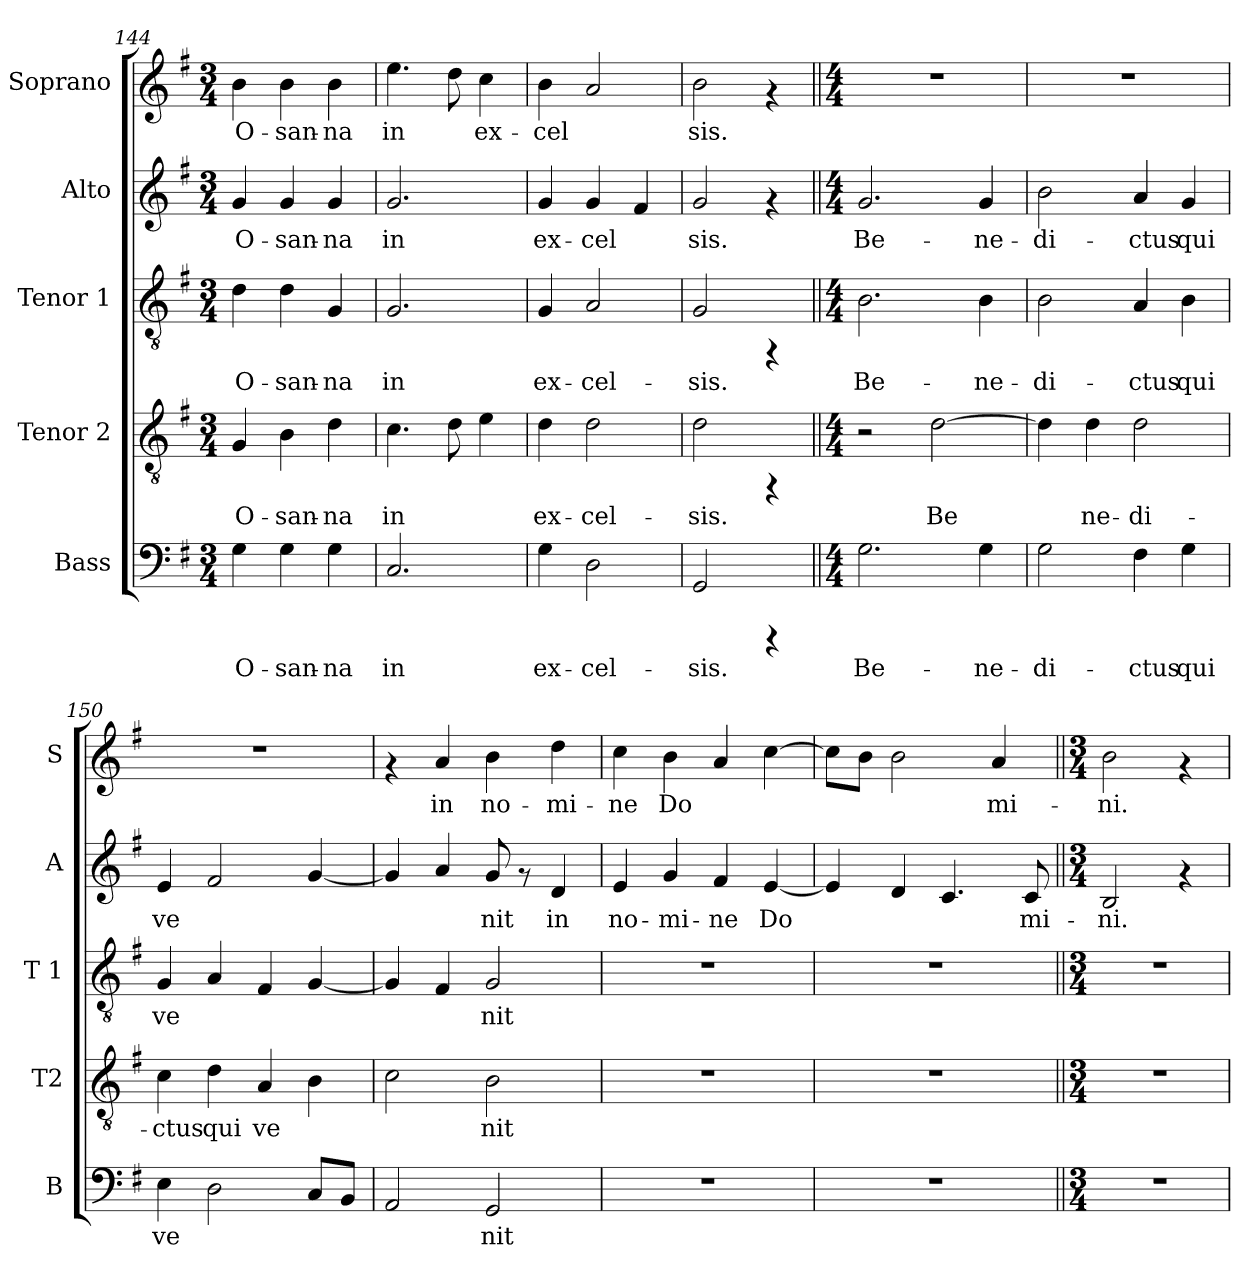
**kern	**text	**kern	**text	**kern	**text	**kern	**text	**kern	**text
*part5	*part5	*part4	*part4	*part3	*part3	*part2	*part2	*part1	*part1
*staff5	*staff5	*staff4	*staff4	*staff3	*staff3	*staff2	*staff2	*staff1	*staff1
*I"Bass	*	*I"Tenor 2	*	*I"Tenor 1	*	*I"Alto	*	*I"Soprano	*
*I'B	*	*I'T2	*	*I'T 1	*	*I'A	*	*I'S	*
*clefF4	*	*clefGv2	*	*clefGv2	*	*clefG2	*	*clefG2	*
*k[f#]	*	*k[f#]	*	*k[f#]	*	*k[f#]	*	*k[f#]	*
*G:	*	*G:	*	*G:	*	*G:	*	*G:	*
*M3/4	*	*M3/4	*	*M3/4	*	*M3/4	*	*M3/4	*
=144	=144	=144	=144	=144	=144	=144	=144	=144	=144
!	!LO:LY:b:cj	!	!LO:LY:b:cj	!	!LO:LY:b:cj	!	!LO:LY:b:cj	!	!LO:LY:b:cj
4G\	O-	4G/	O-	4d\	O-	4g/	O-	4b\	O-
!	!LO:LY:b:cj	!	!LO:LY:b:cj	!	!LO:LY:b:cj	!	!LO:LY:b:cj	!	!LO:LY:b:cj
4G\	-san-	4B\	-san-	4d\	-san-	4g/	-san-	4b\	-san-
!	!LO:LY:b:cj	!	!LO:LY:b:cj	!	!LO:LY:b:cj	!	!LO:LY:b:cj	!	!LO:LY:b:cj
4G\	-na	4d\	-na	4G/	-na	4g/	-na	4b\	-na
=145	=145	=145	=145	=145	=145	=145	=145	=145	=145
!	!LO:LY:b:cj	!	!LO:LY:b:cj	!	!LO:LY:b:cj	!	!LO:LY:b:cj	!	!LO:LY:b:cj
2.C/	in	4.c\	in	2.G/	in	2.g/	in	4.ee\	in
!	!	!	!LO:LY:b:cj	!	!	!	!	!	!LO:LY:b:cj
.	.	8d\	.	.	.	.	.	8dd\	.
!	!	!	!LO:LY:b:cj	!	!	!	!	!	!LO:LY:b:cj
.	.	4e\	.	.	.	.	.	4cc\	ex-
=146	=146	=146	=146	=146	=146	=146	=146	=146	=146
!	!LO:LY:b:cj	!	!LO:LY:b:cj	!	!LO:LY:b:cj	!	!LO:LY:b:cj	!	!LO:LY:b:cj
4G\	ex-	4d\	ex-	4G/	ex-	4g/	ex-	4b\	-cel-
!	!LO:LY:b:cj	!	!LO:LY:b:cj	!	!LO:LY:b:cj	!	!LO:LY:b:cj	!	!LO:LY:b:cj
2D\	-cel-	2d\	-cel-	2A/	-cel-	4g/	-cel-	2a/	--
!	!	!	!	!	!	!	!LO:LY:b:cj	!	!
.	.	.	.	.	.	4f#/	--	.	.
=147	=147	=147	=147	=147	=147	=147	=147	=147	=147
!	!LO:LY:b:cj	!	!LO:LY:b:cj	!	!LO:LY:b:cj	!	!LO:LY:b:cj	!	!LO:LY:b:cj
2GG/	-sis.	2d\	-sis.	2G/	-sis.	2g/	-sis.	2b\	-sis.
4rCCC	.	4rFF	.	4rFF	.	4rf	.	4rf	.
!!LO:PB:g=z
=148||	=148||	=148||	=148||	=148||	=148||	=148||	=148||	=148||	=148||
*M4/4	*	*M4/4	*	*M4/4	*	*M4/4	*	*M4/4	*
!	!LO:LY:b:cj	!	!	!	!LO:LY:b:cj	!	!LO:LY:b:cj	!	!
2.G\	Be-	2r	.	2.B\	Be-	2.g/	Be-	1r	.
!	!	!	!LO:LY:b:cj	!	!	!	!	!	!
.	.	[>2d\	Be-	.	.	.	.	.	.
!	!LO:LY:b:cj	!	!	!	!LO:LY:b:cj	!	!LO:LY:b:cj	!	!
4G\	-ne-	.	.	4B\	-ne-	4g/	-ne-	.	.
=149	=149	=149	=149	=149	=149	=149	=149	=149	=149
!	!LO:LY:b:cj	!	!LO:LY:b:cj	!	!LO:LY:b:cj	!	!LO:LY:b:cj	!	!
2G\	-di-	4d\]	--	2B\	-di-	2b\	-di-	1r	.
!	!	!	!LO:LY:b:cj	!	!	!	!	!	!
.	.	4d\	-ne-	.	.	.	.	.	.
!	!LO:LY:b:cj	!	!LO:LY:b:cj	!	!LO:LY:b:cj	!	!LO:LY:b:cj	!	!
4F#\	-ctus	2d\	-di-	4A/	-ctus	4a/	-ctus	.	.
!	!LO:LY:b:cj	!	!	!	!LO:LY:b:cj	!	!LO:LY:b:cj	!	!
4G\	qui	.	.	4B\	qui	4g/	qui	.	.
=150	=150	=150	=150	=150	=150	=150	=150	=150	=150
!	!LO:LY:b:cj	!	!LO:LY:b:cj	!	!LO:LY:b:cj	!	!LO:LY:b:cj	!	!
4E\	ve-	4c\	-ctus	4G/	ve-	4e/	ve-	1r	.
!	!LO:LY:b:cj	!	!LO:LY:b:cj	!	!LO:LY:b:cj	!	!LO:LY:b:cj	!	!
2D\	--	4d\	qui	4A/	--	2f#/	--	.	.
!	!	!	!LO:LY:b:cj	!	!LO:LY:b:cj	!	!	!	!
.	.	4A/	ve-	4F#/	--	.	.	.	.
!	!LO:LY:b:cj	!	!LO:LY:b:cj	!	!LO:LY:b:cj	!	!LO:LY:b:cj	!	!
8C/L	--	4B\	--	[<4G/	--	[<4g/	--	.	.
!	!LO:LY:b:cj	!	!	!	!	!	!	!	!
8BB/J	--	.	.	.	.	.	.	.	.
=151	=151	=151	=151	=151	=151	=151	=151	=151	=151
!	!LO:LY:b:cj	!	!LO:LY:b:cj	!	!LO:LY:b:cj	!	!LO:LY:b:cj	!	!
2AA/	--	2c\	--	4G/]	--	4g/]	--	4rf	.
!	!	!	!	!	!LO:LY:b:cj	!	!LO:LY:b:cj	!	!LO:LY:b:cj
.	.	.	.	4F#/	--	4a/	--	4a/	in
!	!LO:LY:b:cj	!	!LO:LY:b:cj	!	!LO:LY:b:cj	!	!LO:LY:b:cj	!	!LO:LY:b:cj
2GG/	-nit	2B\	-nit	2G/	-nit	8g/	-nit	4b\	no-
.	.	.	.	.	.	8rf	.	.	.
!	!	!	!	!	!	!	!LO:LY:b:cj	!	!LO:LY:b:cj
.	.	.	.	.	.	4d/	in	4dd\	-mi-
=152	=152	=152	=152	=152	=152	=152	=152	=152	=152
!	!	!	!	!	!	!	!LO:LY:b:cj	!	!LO:LY:b:cj
1r	.	1r	.	1r	.	4e/	no-	4cc\	-ne
!	!	!	!	!	!	!	!LO:LY:b:cj	!	!LO:LY:b:cj
.	.	.	.	.	.	4g/	-mi-	4b\	Do-
!	!	!	!	!	!	!	!LO:LY:b:cj	!	!LO:LY:b:cj
.	.	.	.	.	.	4f#/	-ne	4a/	--
!	!	!	!	!	!	!	!LO:LY:b:cj	!	!LO:LY:b:cj
.	.	.	.	.	.	[<4e/	Do-	[<4cc\	--
!!LO:LB:g=z
=153	=153	=153	=153	=153	=153	=153	=153	=153	=153
!	!	!	!	!	!	!	!LO:LY:b:cj	!	!LO:LY:b:cj
1r	.	1r	.	1r	.	4e/]	--	8cc\L]	--
!	!	!	!	!	!	!	!	!	!LO:LY:b:cj
.	.	.	.	.	.	.	.	8b\J	--
!	!	!	!	!	!	!	!LO:LY:b:cj	!	!LO:LY:b:cj
.	.	.	.	.	.	4d/	--	2b\	--
!	!	!	!	!	!	!	!LO:LY:b:cj	!	!
.	.	.	.	.	.	4.c/	--	.	.
!	!	!	!	!	!	!	!	!	!LO:LY:b:cj
.	.	.	.	.	.	.	.	4a/	-mi-
!	!	!	!	!	!	!	!LO:LY:b:cj	!	!
.	.	.	.	.	.	8c/	-mi-	.	.
=154||	=154||	=154||	=154||	=154||	=154||	=154||	=154||	=154||	=154||
*M3/4	*	*M3/4	*	*M3/4	*	*M3/4	*	*M3/4	*
!	!	!	!	!	!	!	!LO:LY:b:cj	!	!LO:LY:b:cj
2.r	.	2.r	.	2.r	.	2B/	-ni.	2b\	-ni.
.	.	.	.	.	.	4rf	.	4rf	.
=	=	=	=	=	=	=	=	=	=
*-	*-	*-	*-	*-	*-	*-	*-	*-	*-
